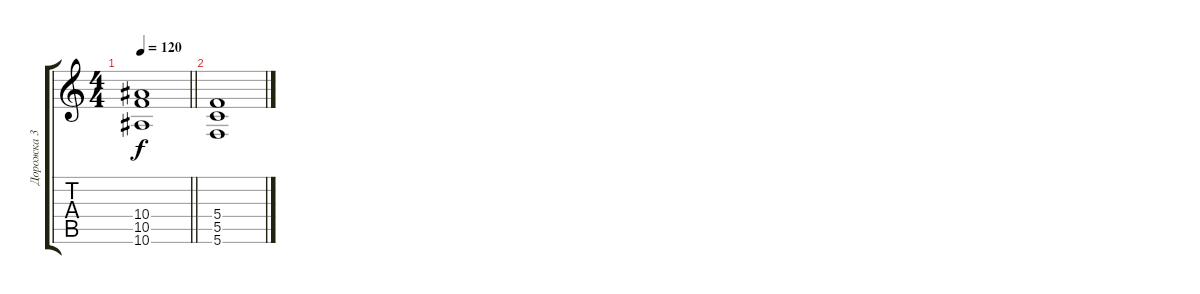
\track ("Дорожка 3" "Дорожка 3") {instrument distortionguitar}
\staff {score tabs}
\tuning (D4 A3 F3 C3 G2 C2) {hide}
\ts (4 4)
\tempo 120
\clef g2
\barLineRight lightlight
\ks c
(10.4 10.5 10.6).1{dy f} |
(5.4 5.5 5.6).1
